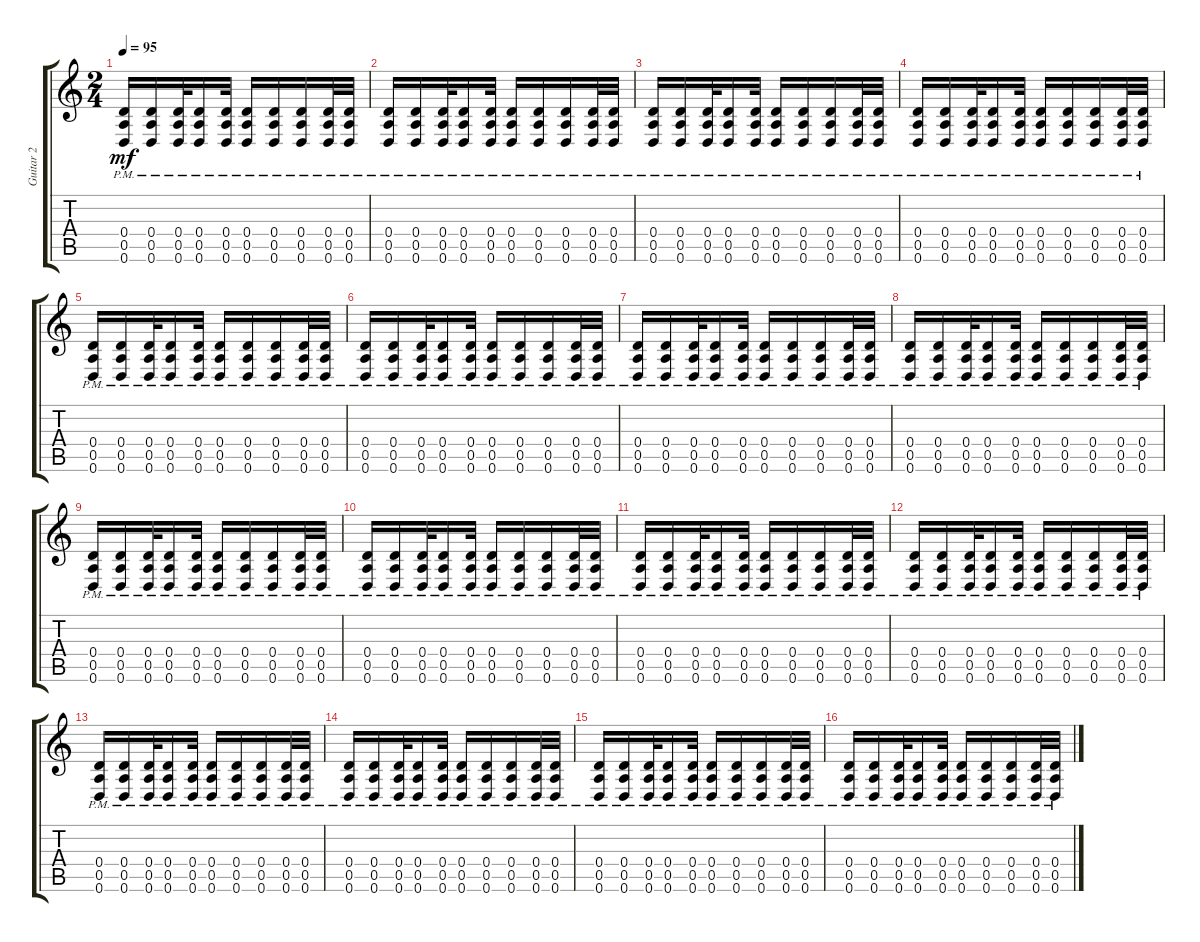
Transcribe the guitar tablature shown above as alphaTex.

\track ("Guitar 2" "Guitar 2") {instrument distortionguitar}
\staff {score tabs}
\tuning (E4 B3 G3 D3 A2 D2) {hide}
\ts (2 4)
\tempo 95
\clef g2
\ks c
(0.4{pm} 0.5{pm} 0.6{pm}).16{dy mf} (0.4{pm} 0.5{pm} 0.6{pm}).16 (0.4{pm} 0.5{pm} 0.6{pm}).32 (0.4{pm} 0.5{pm} 0.6{pm}).16 (0.4{pm} 0.5{pm} 0.6{pm}).32 (0.4{pm} 0.5{pm} 0.6{pm}).16 (0.4{pm} 0.5{pm} 0.6{pm}).16 (0.4{pm} 0.5{pm} 0.6{pm}).16 (0.4{pm} 0.5{pm} 0.6{pm}).32 (0.4{pm} 0.5{pm} 0.6{pm}).32 |
(0.4{pm} 0.5{pm} 0.6{pm}).16 (0.4{pm} 0.5{pm} 0.6{pm}).16 (0.4{pm} 0.5{pm} 0.6{pm}).32 (0.4{pm} 0.5{pm} 0.6{pm}).16 (0.4{pm} 0.5{pm} 0.6{pm}).32 (0.4{pm} 0.5{pm} 0.6{pm}).16 (0.4{pm} 0.5{pm} 0.6{pm}).16 (0.4{pm} 0.5{pm} 0.6{pm}).16 (0.4{pm} 0.5{pm} 0.6{pm}).32 (0.4{pm} 0.5{pm} 0.6{pm}).32 |
(0.4{pm} 0.5{pm} 0.6{pm}).16 (0.4{pm} 0.5{pm} 0.6{pm}).16 (0.4{pm} 0.5{pm} 0.6{pm}).32 (0.4{pm} 0.5{pm} 0.6{pm}).16 (0.4{pm} 0.5{pm} 0.6{pm}).32 (0.4{pm} 0.5{pm} 0.6{pm}).16 (0.4{pm} 0.5{pm} 0.6{pm}).16 (0.4{pm} 0.5{pm} 0.6{pm}).16 (0.4{pm} 0.5{pm} 0.6{pm}).32 (0.4{pm} 0.5{pm} 0.6{pm}).32 |
(0.4{pm} 0.5{pm} 0.6{pm}).16 (0.4{pm} 0.5{pm} 0.6{pm}).16 (0.4{pm} 0.5{pm} 0.6{pm}).32 (0.4{pm} 0.5{pm} 0.6{pm}).16 (0.4{pm} 0.5{pm} 0.6{pm}).32 (0.4{pm} 0.5{pm} 0.6{pm}).16 (0.4{pm} 0.5{pm} 0.6{pm}).16 (0.4{pm} 0.5{pm} 0.6{pm}).16 (0.4{pm} 0.5{pm} 0.6{pm}).32 (0.4{pm} 0.5{pm} 0.6{pm}).32 |
(0.4{pm} 0.5{pm} 0.6{pm}).16 (0.4{pm} 0.5{pm} 0.6{pm}).16 (0.4{pm} 0.5{pm} 0.6{pm}).32 (0.4{pm} 0.5{pm} 0.6{pm}).16 (0.4{pm} 0.5{pm} 0.6{pm}).32 (0.4{pm} 0.5{pm} 0.6{pm}).16 (0.4{pm} 0.5{pm} 0.6{pm}).16 (0.4{pm} 0.5{pm} 0.6{pm}).16 (0.4{pm} 0.5{pm} 0.6{pm}).32 (0.4{pm} 0.5{pm} 0.6{pm}).32 |
(0.4{pm} 0.5{pm} 0.6{pm}).16 (0.4{pm} 0.5{pm} 0.6{pm}).16 (0.4{pm} 0.5{pm} 0.6{pm}).32 (0.4{pm} 0.5{pm} 0.6{pm}).16 (0.4{pm} 0.5{pm} 0.6{pm}).32 (0.4{pm} 0.5{pm} 0.6{pm}).16 (0.4{pm} 0.5{pm} 0.6{pm}).16 (0.4{pm} 0.5{pm} 0.6{pm}).16 (0.4{pm} 0.5{pm} 0.6{pm}).32 (0.4{pm} 0.5{pm} 0.6{pm}).32 |
(0.4{pm} 0.5{pm} 0.6{pm}).16 (0.4{pm} 0.5{pm} 0.6{pm}).16 (0.4{pm} 0.5{pm} 0.6{pm}).32 (0.4{pm} 0.5{pm} 0.6{pm}).16 (0.4{pm} 0.5{pm} 0.6{pm}).32 (0.4{pm} 0.5{pm} 0.6{pm}).16 (0.4{pm} 0.5{pm} 0.6{pm}).16 (0.4{pm} 0.5{pm} 0.6{pm}).16 (0.4{pm} 0.5{pm} 0.6{pm}).32 (0.4{pm} 0.5{pm} 0.6{pm}).32 |
(0.4{pm} 0.5{pm} 0.6{pm}).16 (0.4{pm} 0.5{pm} 0.6{pm}).16 (0.4{pm} 0.5{pm} 0.6{pm}).32 (0.4{pm} 0.5{pm} 0.6{pm}).16 (0.4{pm} 0.5{pm} 0.6{pm}).32 (0.4{pm} 0.5{pm} 0.6{pm}).16 (0.4{pm} 0.5{pm} 0.6{pm}).16 (0.4{pm} 0.5{pm} 0.6{pm}).16 (0.4{pm} 0.5{pm} 0.6{pm}).32 (0.4{pm} 0.5{pm} 0.6{pm}).32 |
(0.4{pm} 0.5{pm} 0.6{pm}).16 (0.4{pm} 0.5{pm} 0.6{pm}).16 (0.4{pm} 0.5{pm} 0.6{pm}).32 (0.4{pm} 0.5{pm} 0.6{pm}).16 (0.4{pm} 0.5{pm} 0.6{pm}).32 (0.4{pm} 0.5{pm} 0.6{pm}).16 (0.4{pm} 0.5{pm} 0.6{pm}).16 (0.4{pm} 0.5{pm} 0.6{pm}).16 (0.4{pm} 0.5{pm} 0.6{pm}).32 (0.4{pm} 0.5{pm} 0.6{pm}).32 |
(0.4{pm} 0.5{pm} 0.6{pm}).16 (0.4{pm} 0.5{pm} 0.6{pm}).16 (0.4{pm} 0.5{pm} 0.6{pm}).32 (0.4{pm} 0.5{pm} 0.6{pm}).16 (0.4{pm} 0.5{pm} 0.6{pm}).32 (0.4{pm} 0.5{pm} 0.6{pm}).16 (0.4{pm} 0.5{pm} 0.6{pm}).16 (0.4{pm} 0.5{pm} 0.6{pm}).16 (0.4{pm} 0.5{pm} 0.6{pm}).32 (0.4{pm} 0.5{pm} 0.6{pm}).32 |
(0.4{pm} 0.5{pm} 0.6{pm}).16 (0.4{pm} 0.5{pm} 0.6{pm}).16 (0.4{pm} 0.5{pm} 0.6{pm}).32 (0.4{pm} 0.5{pm} 0.6{pm}).16 (0.4{pm} 0.5{pm} 0.6{pm}).32 (0.4{pm} 0.5{pm} 0.6{pm}).16 (0.4{pm} 0.5{pm} 0.6{pm}).16 (0.4{pm} 0.5{pm} 0.6{pm}).16 (0.4{pm} 0.5{pm} 0.6{pm}).32 (0.4{pm} 0.5{pm} 0.6{pm}).32 |
(0.4{pm} 0.5{pm} 0.6{pm}).16 (0.4{pm} 0.5{pm} 0.6{pm}).16 (0.4{pm} 0.5{pm} 0.6{pm}).32 (0.4{pm} 0.5{pm} 0.6{pm}).16 (0.4{pm} 0.5{pm} 0.6{pm}).32 (0.4{pm} 0.5{pm} 0.6{pm}).16 (0.4{pm} 0.5{pm} 0.6{pm}).16 (0.4{pm} 0.5{pm} 0.6{pm}).16 (0.4{pm} 0.5{pm} 0.6{pm}).32 (0.4{pm} 0.5{pm} 0.6{pm}).32 |
(0.4{pm} 0.5{pm} 0.6{pm}).16 (0.4{pm} 0.5{pm} 0.6{pm}).16 (0.4{pm} 0.5{pm} 0.6{pm}).32 (0.4{pm} 0.5{pm} 0.6{pm}).16 (0.4{pm} 0.5{pm} 0.6{pm}).32 (0.4{pm} 0.5{pm} 0.6{pm}).16 (0.4{pm} 0.5{pm} 0.6{pm}).16 (0.4{pm} 0.5{pm} 0.6{pm}).16 (0.4{pm} 0.5{pm} 0.6{pm}).32 (0.4{pm} 0.5{pm} 0.6{pm}).32 |
(0.4{pm} 0.5{pm} 0.6{pm}).16 (0.4{pm} 0.5{pm} 0.6{pm}).16 (0.4{pm} 0.5{pm} 0.6{pm}).32 (0.4{pm} 0.5{pm} 0.6{pm}).16 (0.4{pm} 0.5{pm} 0.6{pm}).32 (0.4{pm} 0.5{pm} 0.6{pm}).16 (0.4{pm} 0.5{pm} 0.6{pm}).16 (0.4{pm} 0.5{pm} 0.6{pm}).16 (0.4{pm} 0.5{pm} 0.6{pm}).32 (0.4{pm} 0.5{pm} 0.6{pm}).32 |
(0.4{pm} 0.5{pm} 0.6{pm}).16 (0.4{pm} 0.5{pm} 0.6{pm}).16 (0.4{pm} 0.5{pm} 0.6{pm}).32 (0.4{pm} 0.5{pm} 0.6{pm}).16 (0.4{pm} 0.5{pm} 0.6{pm}).32 (0.4{pm} 0.5{pm} 0.6{pm}).16 (0.4{pm} 0.5{pm} 0.6{pm}).16 (0.4{pm} 0.5{pm} 0.6{pm}).16 (0.4{pm} 0.5{pm} 0.6{pm}).32 (0.4{pm} 0.5{pm} 0.6{pm}).32 |
(0.4{pm} 0.5{pm} 0.6{pm}).16 (0.4{pm} 0.5{pm} 0.6{pm}).16 (0.4{pm} 0.5{pm} 0.6{pm}).32 (0.4{pm} 0.5{pm} 0.6{pm}).16 (0.4{pm} 0.5{pm} 0.6{pm}).32 (0.4{pm} 0.5{pm} 0.6{pm}).16 (0.4{pm} 0.5{pm} 0.6{pm}).16 (0.4{pm} 0.5{pm} 0.6{pm}).16 (0.4{pm} 0.5{pm} 0.6{pm}).32 (0.4{pm} 0.5{pm} 0.6{pm}).32
